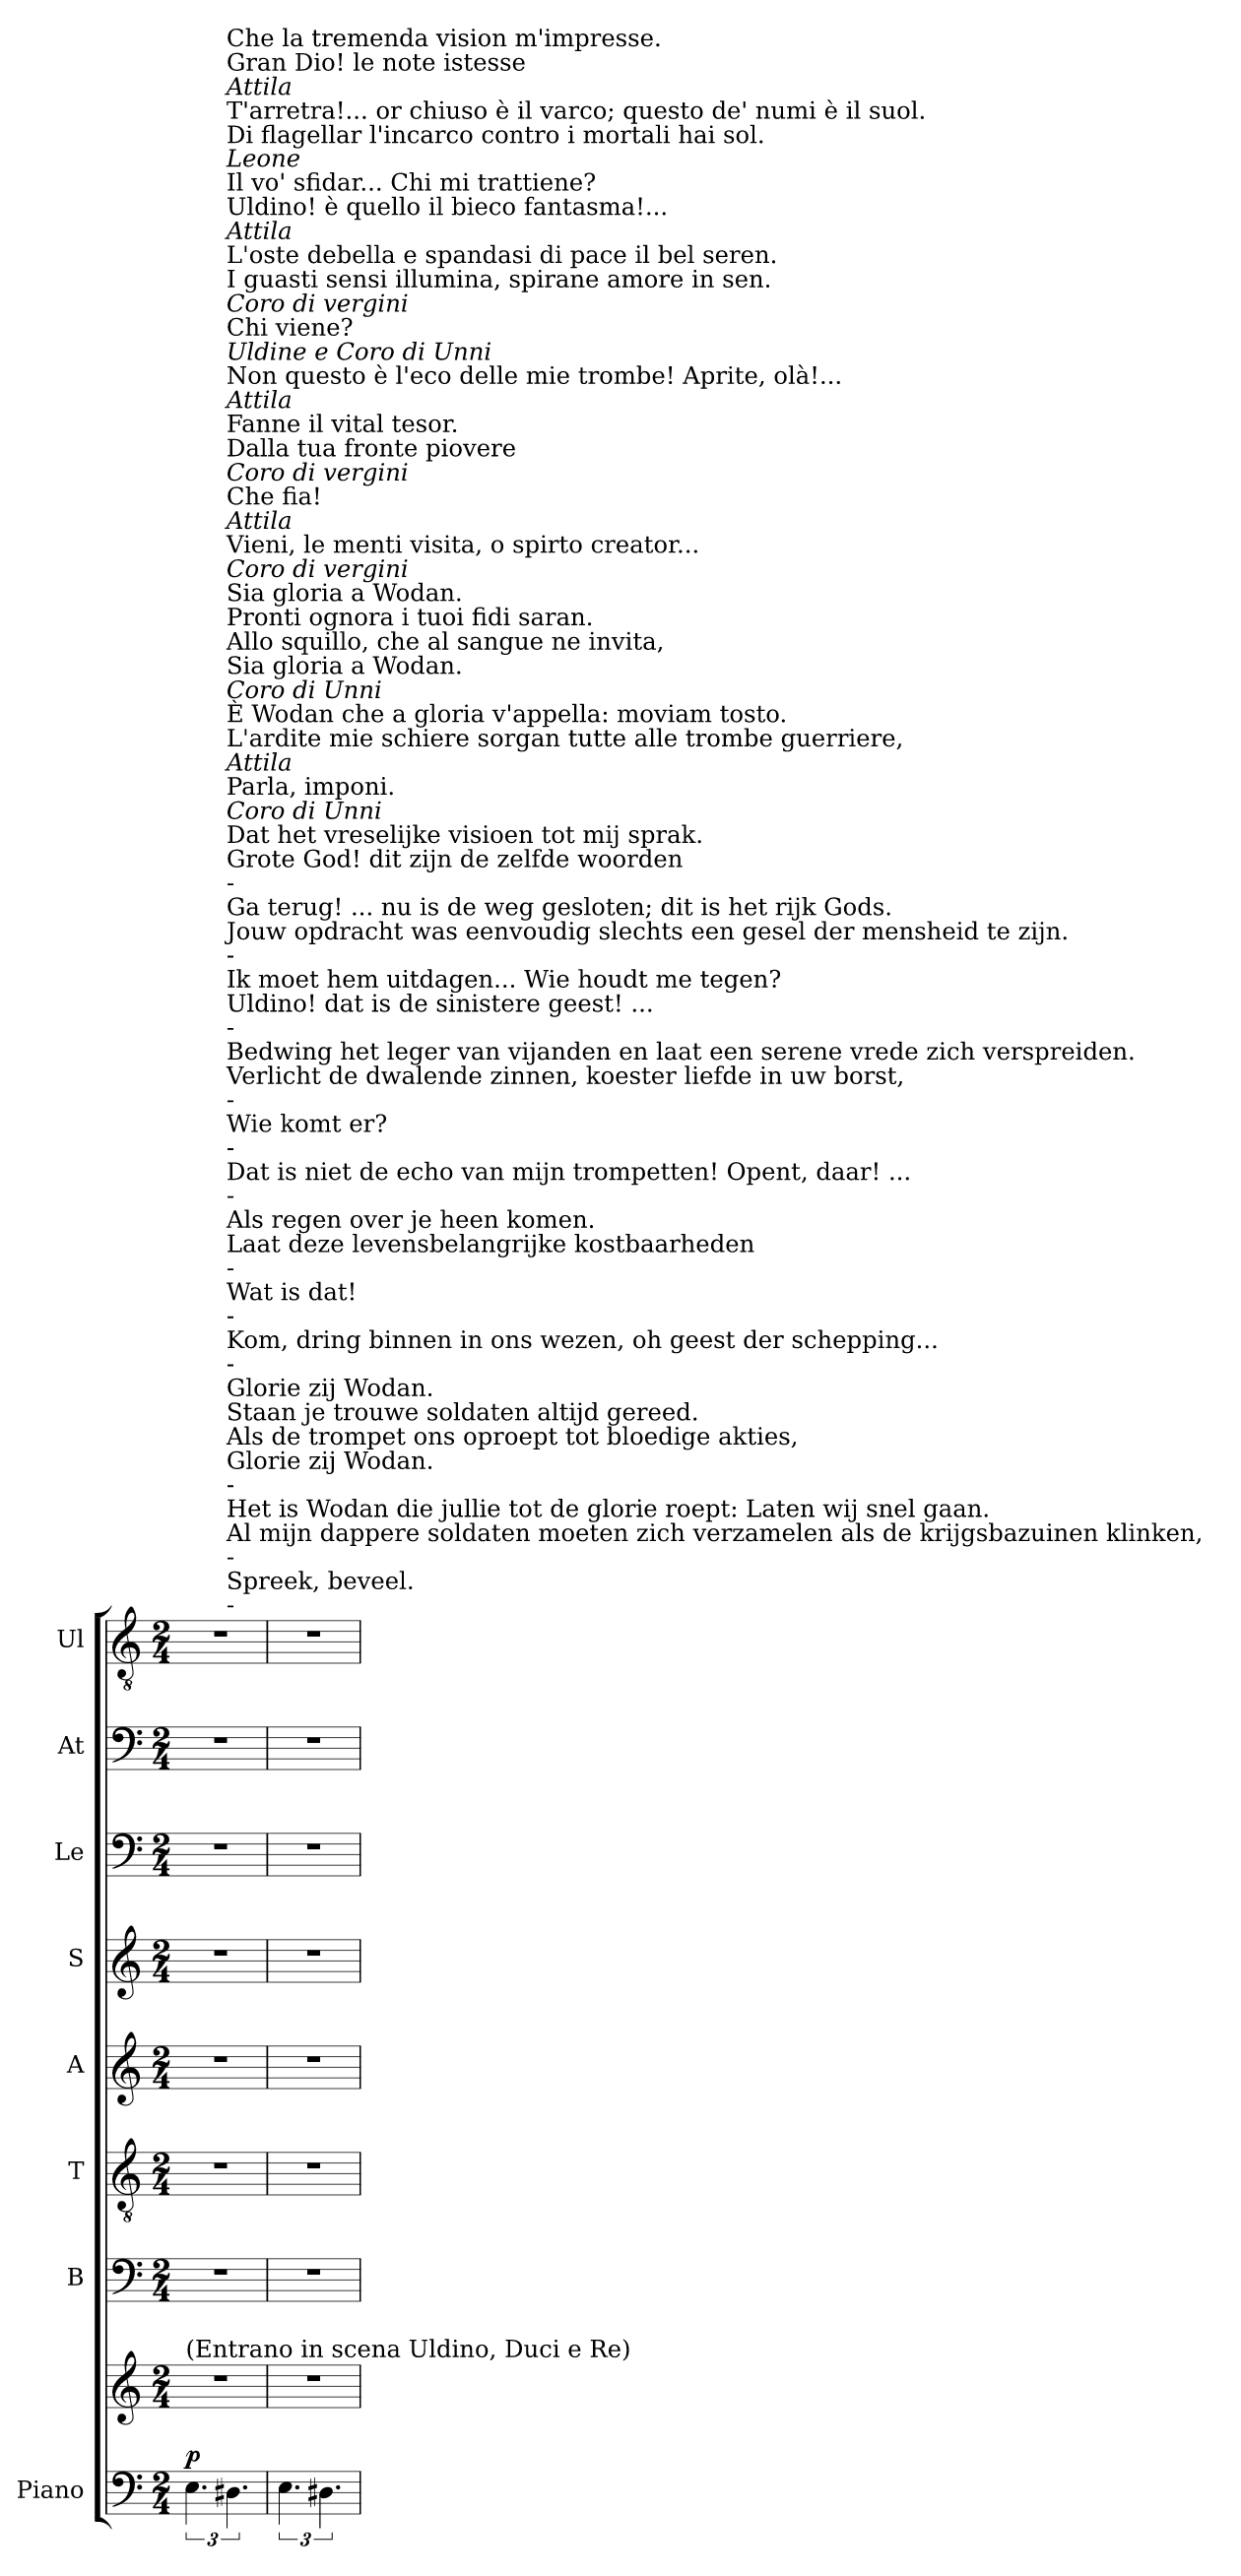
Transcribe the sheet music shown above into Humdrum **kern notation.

**kern	**kern	**dynam	**kern	**kern	**kern	**kern	**kern	**kern	**kern
*part8	*part8	*part8	*part7	*part6	*part5	*part4	*part3	*part2	*part1
*staff9	*staff8	*staff8/9	*staff7	*staff6	*staff5	*staff4	*staff3	*staff2	*staff1
*I"Piano	*	*	*I"B	*I"T	*I"A	*I"S	*I"Le	*I"At	*I"Ul
*I'Pno	*	*	*I'B	*I'T	*I'A	*I'S	*I'Le	*I'At	*I'Ul
*clefF4	*clefG2	*	*clefF4	*clefGv2	*clefG2	*clefG2	*clefF4	*clefF4	*clefGv2
*k[]	*k[]	*	*k[]	*k[]	*k[]	*k[]	*k[]	*k[]	*k[]
*M2/4	*M2/4	*	*M2/4	*M2/4	*M2/4	*M2/4	*M2/4	*M2/4	*M2/4
*MM192	*MM192	*	*MM192	*MM192	*MM192	*MM192	*MM192	*MM192	*MM192
=1	=1	=1	=1	=1	=1	=1	=1	=1	=1
!	!	!	!	!	!	!	!	!	!LO:TX:i:t=Uldino, de legeraanvoerders en de koning betreden het toneel
!	!	!	!	!	!	!	!	!	!LO:TX:t=Vertaling&colon;
!	!	!	!	!	!	!	!	!	!LO:TX:a:B:t=Allegro marziale
!	!	!	!	!	!	!	!	!	!LO:TX:a:B:t=Allegro assai vivo
!	!LO:TX:a:t=(Entrano in scena Uldino, Duci e Re)	!	!	!	!	!	!	!	!
!	!	!LO:DY:a=2	!	!	!	!	!	!	!
*	*	*	*	*	*	*	*	*	*^
6.E\	2r	p	2r	2r	2r	2r	2r	2r	2r	4ryy
!	!	!	!	!	!	!	!	!	!	!LO:TX:t=-
!	!	!	!	!	!	!	!	!	!	!LO:TX:t=Spreek, beveel.
!	!	!	!	!	!	!	!	!	!	!LO:TX:t=-
!	!	!	!	!	!	!	!	!	!	!LO:TX:t=Al mijn dappere soldaten moeten zich verzamelen als de krijgsbazuinen klinken,
!	!	!	!	!	!	!	!	!	!	!LO:TX:t=Het is Wodan die jullie tot de glorie roept&colon; Laten wij snel gaan.
!	!	!	!	!	!	!	!	!	!	!LO:TX:t=-
!	!	!	!	!	!	!	!	!	!	!LO:TX:t=Glorie zij Wodan.
!	!	!	!	!	!	!	!	!	!	!LO:TX:t=Als de trompet ons oproept tot bloedige akties,
!	!	!	!	!	!	!	!	!	!	!LO:TX:t=Staan je trouwe soldaten altijd gereed.
!	!	!	!	!	!	!	!	!	!	!LO:TX:t=Glorie zij Wodan.
!	!	!	!	!	!	!	!	!	!	!LO:TX:t=-
!	!	!	!	!	!	!	!	!	!	!LO:TX:t=Kom, dring binnen in ons wezen, oh geest der schepping...
!	!	!	!	!	!	!	!	!	!	!LO:TX:t=-
!	!	!	!	!	!	!	!	!	!	!LO:TX:t=Wat is dat!
!	!	!	!	!	!	!	!	!	!	!LO:TX:t=-
!	!	!	!	!	!	!	!	!	!	!LO:TX:t=Laat deze levensbelangrijke kostbaarheden
!	!	!	!	!	!	!	!	!	!	!LO:TX:t=Als regen over je heen komen.
!	!	!	!	!	!	!	!	!	!	!LO:TX:t=-
!	!	!	!	!	!	!	!	!	!	!LO:TX:t=Dat is niet de echo van mijn trompetten! Opent, daar! ...
!	!	!	!	!	!	!	!	!	!	!LO:TX:t=-
!	!	!	!	!	!	!	!	!	!	!LO:TX:t=Wie komt er?
!	!	!	!	!	!	!	!	!	!	!LO:TX:t=-
!	!	!	!	!	!	!	!	!	!	!LO:TX:t=Verlicht de dwalende zinnen, koester liefde in uw borst,
!	!	!	!	!	!	!	!	!	!	!LO:TX:t=Bedwing het leger van vijanden en laat een serene vrede zich verspreiden.
!	!	!	!	!	!	!	!	!	!	!LO:TX:t=-
!	!	!	!	!	!	!	!	!	!	!LO:TX:t=Uldino! dat is de sinistere geest! ...
!	!	!	!	!	!	!	!	!	!	!LO:TX:t=Ik moet hem uitdagen... Wie houdt me tegen?
!	!	!	!	!	!	!	!	!	!	!LO:TX:t=-
!	!	!	!	!	!	!	!	!	!	!LO:TX:t=Jouw opdracht was eenvoudig slechts een gesel der mensheid te zijn.
!	!	!	!	!	!	!	!	!	!	!LO:TX:t=Ga terug! ... nu is de weg gesloten; dit is het rijk Gods.
!	!	!	!	!	!	!	!	!	!	!LO:TX:t=-
!	!	!	!	!	!	!	!	!	!	!LO:TX:t=Grote God! dit zijn de zelfde woorden
!	!	!	!	!	!	!	!	!	!	!LO:TX:t=Dat het vreselijke visioen tot mij sprak.
!	!	!	!	!	!	!	!	!	!	!LO:TX:i:t=Coro di Unni
!	!	!	!	!	!	!	!	!	!	!LO:TX:t=Parla, imponi.
!	!	!	!	!	!	!	!	!	!	!LO:TX:i:t=Attila
!	!	!	!	!	!	!	!	!	!	!LO:TX:t=L'ardite mie schiere sorgan tutte alle trombe guerriere,
!	!	!	!	!	!	!	!	!	!	!LO:TX:t=È Wodan che a gloria v'appella&colon; moviam tosto.
!	!	!	!	!	!	!	!	!	!	!LO:TX:i:t=Coro di Unni
!	!	!	!	!	!	!	!	!	!	!LO:TX:t=Sia gloria a Wodan.
!	!	!	!	!	!	!	!	!	!	!LO:TX:t=Allo squillo, che al sangue ne invita,
!	!	!	!	!	!	!	!	!	!	!LO:TX:t=Pronti ognora i tuoi fidi saran.
!	!	!	!	!	!	!	!	!	!	!LO:TX:t=Sia gloria a Wodan.
!	!	!	!	!	!	!	!	!	!	!LO:TX:i:t=Coro di vergini
!	!	!	!	!	!	!	!	!	!	!LO:TX:t=Vieni, le menti visita, o spirto creator...
!	!	!	!	!	!	!	!	!	!	!LO:TX:i:t=Attila
!	!	!	!	!	!	!	!	!	!	!LO:TX:t=Che fia!
!	!	!	!	!	!	!	!	!	!	!LO:TX:i:t=Coro di vergini
!	!	!	!	!	!	!	!	!	!	!LO:TX:t=Dalla tua fronte piovere
!	!	!	!	!	!	!	!	!	!	!LO:TX:t=Fanne il vital tesor.
!	!	!	!	!	!	!	!	!	!	!LO:TX:i:t=Attila
!	!	!	!	!	!	!	!	!	!	!LO:TX:t=Non questo è l'eco delle mie trombe! Aprite, olà!...
!	!	!	!	!	!	!	!	!	!	!LO:TX:i:t=Uldine e Coro di Unni
!	!	!	!	!	!	!	!	!	!	!LO:TX:t=Chi viene?
!	!	!	!	!	!	!	!	!	!	!LO:TX:i:t=Coro di vergini
!	!	!	!	!	!	!	!	!	!	!LO:TX:t=I guasti sensi illumina, spirane amore in sen.
!	!	!	!	!	!	!	!	!	!	!LO:TX:t=L'oste debella e spandasi di pace il bel seren.
!	!	!	!	!	!	!	!	!	!	!LO:TX:i:t=Attila
!	!	!	!	!	!	!	!	!	!	!LO:TX:t=Uldino! è quello il bieco fantasma!...
!	!	!	!	!	!	!	!	!	!	!LO:TX:t=Il vo' sfidar... Chi mi trattiene?
!	!	!	!	!	!	!	!	!	!	!LO:TX:i:t=Leone
!	!	!	!	!	!	!	!	!	!	!LO:TX:t=Di flagellar l'incarco contro i mortali hai sol.
!	!	!	!	!	!	!	!	!	!	!LO:TX:t=T'arretra!... or chiuso è il varco; questo de' numi è il suol.
!	!	!	!	!	!	!	!	!	!	!LO:TX:i:t=Attila
!	!	!	!	!	!	!	!	!	!	!LO:TX:t=Gran Dio! le note istesse
!	!	!	!	!	!	!	!	!	!	!LO:TX:t=Che la tremenda vision m'impresse.
6.D#X\	.	.	.	.	.	.	.	.	.	4ryy
*	*	*	*	*	*	*	*	*	*v	*v
=2	=2	=2	=2	=2	=2	=2	=2	=2	=2
6.E\	2r	.	2r	2r	2r	2r	2r	2r	2r
6.D#X\	.	.	.	.	.	.	.	.	.
=	=	=	=	=	=	=	=	=	=
*-	*-	*-	*-	*-	*-	*-	*-	*-	*-
